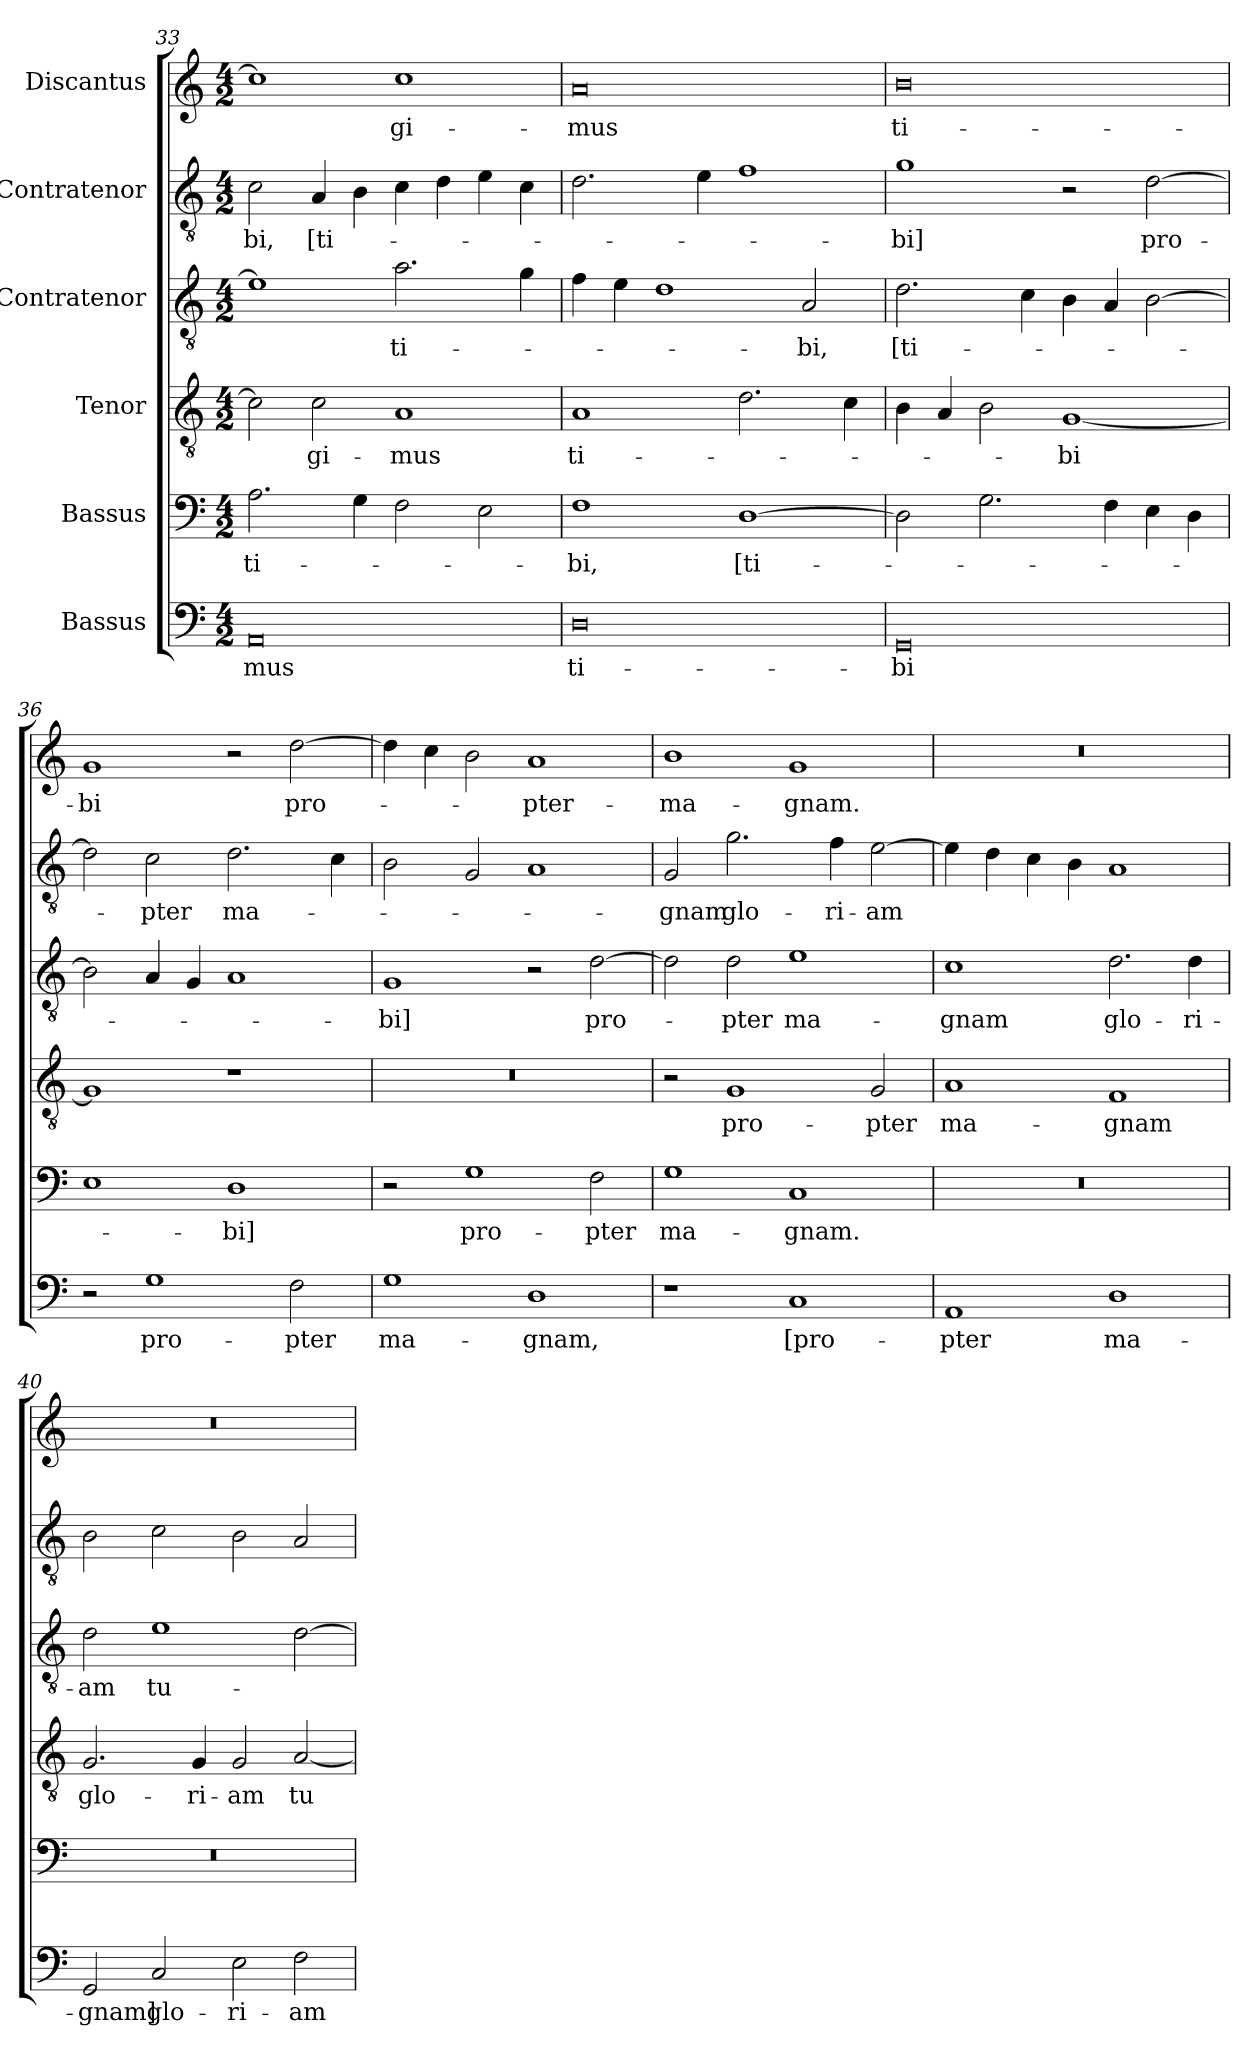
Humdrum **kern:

**kern	**text	**kern	**text	**kern	**text	**kern	**text	**kern	**text	**kern	**text
*part6	*part6	*part5	*part5	*part4	*part4	*part3	*part3	*part2	*part2	*part1	*part1
*staff6	*staff6	*staff5	*staff5	*staff4	*staff4	*staff3	*staff3	*staff2	*staff2	*staff1	*staff1
*I"Bassus	*	*I"Bassus	*	*I"Tenor	*	*I"Contratenor	*	*I"Contratenor	*	*I"Discantus	*
*clefF4	*	*clefF4	*	*clefGv2	*	*clefGv2	*	*clefGv2	*	*clefG2	*
*k[]	*	*k[]	*	*k[]	*	*k[]	*	*k[]	*	*k[]	*
*M4/2	*	*M4/2	*	*M4/2	*	*M4/2	*	*M4/2	*	*M4/2	*
=33	=33	=33	=33	=33	=33	=33	=33	=33	=33	=33	=33
0AA/	-mus	2.A\	ti-	2c\]	.	1e\]	.	2c\	-bi,	1cc\]	.
.	.	.	.	2c\	-gi-	.	.	4A/	[ti-	.	.
.	.	4G\	.	.	.	.	.	4B\	.	.	.
.	.	2F\	.	1A/	-mus	2.a\	ti-	4c\	.	1cc\	-gi-
.	.	.	.	.	.	.	.	4d\	.	.	.
.	.	2E\	.	.	.	.	.	4e\	.	.	.
.	.	.	.	.	.	4g\	.	4c\	.	.	.
=34	=34	=34	=34	=34	=34	=34	=34	=34	=34	=34	=34
0D\	ti-	1F\	-bi,	1A/	ti-	4f\	.	2.d\	.	0a/	-mus
.	.	.	.	.	.	4e\	.	.	.	.	.
.	.	.	.	.	.	1d\	.	.	.	.	.
.	.	.	.	.	.	.	.	4e\	.	.	.
.	.	[1D\	[ti-	2.d\	.	.	.	1f\	.	.	.
.	.	.	.	.	.	2A/	-bi,	.	.	.	.
.	.	.	.	4c\	.	.	.	.	.	.	.
=35	=35	=35	=35	=35	=35	=35	=35	=35	=35	=35	=35
0GG/	-bi	2D\]	.	4B\	.	2.d\	[ti-	1g\	-bi]	0b\	ti-
.	.	.	.	4A/	.	.	.	.	.	.	.
.	.	2.G\	.	2B\	.	.	.	.	.	.	.
.	.	.	.	.	.	4c\	.	.	.	.	.
.	.	.	.	[1G/	-bi	4B\	.	2r	.	.	.
.	.	4F\	.	.	.	4A/	.	.	.	.	.
.	.	4E\	.	.	.	[2B\	.	[2d\	pro-	.	.
.	.	4D\	.	.	.	.	.	.	.	.	.
=36	=36	=36	=36	=36	=36	=36	=36	=36	=36	=36	=36
2r	.	1E\	.	1G/]	.	2B\]	.	2d\]	.	1g/	-bi
1G\	pro-	.	.	.	.	4A/	.	2c\	-pter	.	.
.	.	.	.	.	.	4G/	.	.	.	.	.
.	.	1D\	-bi]	1r	.	1A/	.	2.d\	ma-	2r	.
2F\	-pter	.	.	.	.	.	.	.	.	[2dd\	pro-
.	.	.	.	.	.	.	.	4c\	.	.	.
=37	=37	=37	=37	=37	=37	=37	=37	=37	=37	=37	=37
1G\	ma-	2r	.	0r	.	1G/	-bi]	2B\	.	4dd\]	.
.	.	.	.	.	.	.	.	.	.	4cc\	.
.	.	1G\	pro-	.	.	.	.	2G/	.	2b\	.
1D\	-gnam,	.	.	.	.	2r	.	1A/	.	1a/	-pter-
.	.	2F\	-pter	.	.	[2d\	pro-	.	.	.	.
=38	=38	=38	=38	=38	=38	=38	=38	=38	=38	=38	=38
1r	.	1G\	ma-	2r	.	2d\]	.	2G/	-gnam	1b\	-ma-
.	.	.	.	1G/	pro-	2d\	-pter	2.g\	glo-	.	.
1C/	[pro-	1C/	-gnam.	.	.	1e\	ma-	.	.	1g/	-gnam.
.	.	.	.	.	.	.	.	4f\	-ri-	.	.
.	.	.	.	2G/	-pter	.	.	[2e\	-am	.	.
=39	=39	=39	=39	=39	=39	=39	=39	=39	=39	=39	=39
1AA/	-pter	0r	.	1A/	ma-	1c\	-gnam	4e\]	.	0r	.
.	.	.	.	.	.	.	.	4d\	.	.	.
.	.	.	.	.	.	.	.	4c\	.	.	.
.	.	.	.	.	.	.	.	4B\	.	.	.
1D\	ma-	.	.	1F/	-gnam	2.d\	glo-	1A/	.	.	.
.	.	.	.	.	.	4d\	-ri-	.	.	.	.
=40	=40	=40	=40	=40	=40	=40	=40	=40	=40	=40	=40
2GG/	-gnam]	0r	.	2.G/	glo-	2d\	-am	2B\	.	0r	.
2C/	glo-	.	.	.	.	1e\	tu-	2c\	.	.	.
.	.	.	.	4G/	-ri-	.	.	.	.	.	.
2E\	-ri-	.	.	2G/	-am	.	.	2B\	.	.	.
2F\	-am	.	.	[2A/	tu-	[2d\	.	2A/	.	.	.
=	=	=	=	=	=	=	=	=	=	=	=
*-	*-	*-	*-	*-	*-	*-	*-	*-	*-	*-	*-
